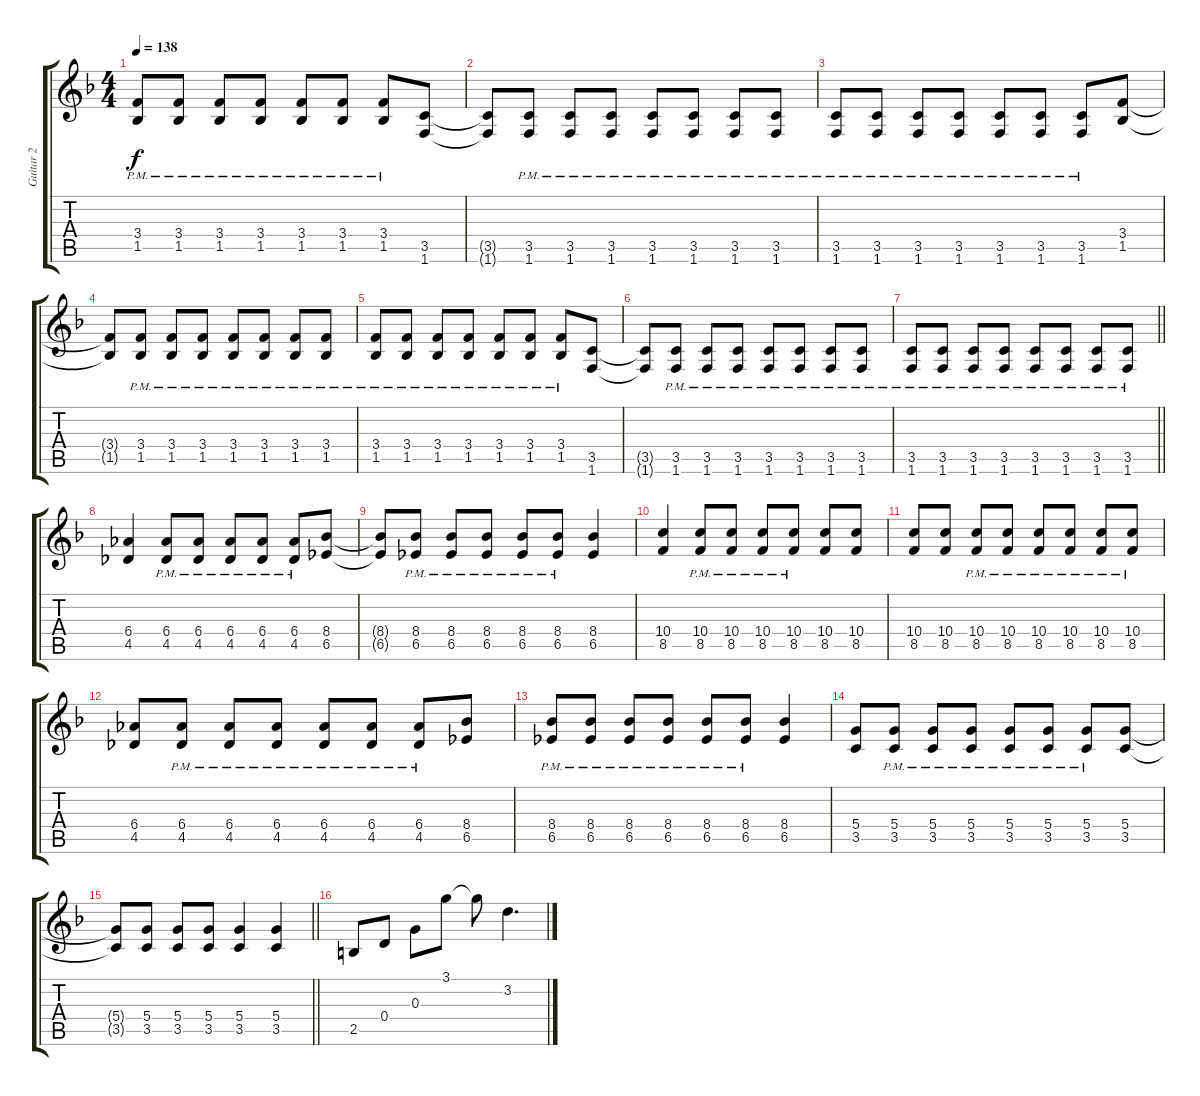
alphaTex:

\track ("Guitar 2" "Guitar 2") {instrument acousticguitarsteel}
\staff {score tabs}
\tuning (E4 B3 G3 D3 A2 E2) {hide}
\ts (4 4)
\tempo 138
\clef g2
\ks f
(3.4{pm} 1.5{pm}).8{dy f} (3.4{pm} 1.5{pm}).8 (3.4{pm} 1.5{pm}).8 (3.4{pm} 1.5{pm}).8 (3.4{pm} 1.5{pm}).8 (3.4{pm} 1.5{pm}).8 (3.4{pm} 1.5{pm}).8 (3.5 1.6).8 |
(3.5{t} 1.6{t}).8 (3.5{pm} 1.6{pm}).8 (3.5{pm} 1.6{pm}).8 (3.5{pm} 1.6{pm}).8 (3.5{pm} 1.6{pm}).8 (3.5{pm} 1.6{pm}).8 (3.5{pm} 1.6{pm}).8 (3.5{pm} 1.6{pm}).8 |
(3.5{pm} 1.6{pm}).8 (3.5{pm} 1.6{pm}).8 (3.5{pm} 1.6{pm}).8 (3.5{pm} 1.6{pm}).8 (3.5{pm} 1.6{pm}).8 (3.5{pm} 1.6{pm}).8 (3.5{pm} 1.6{pm}).8 (3.4 1.5).8 |
(3.4{t} 1.5{t}).8 (3.4{pm} 1.5{pm}).8 (3.4{pm} 1.5{pm}).8 (3.4{pm} 1.5{pm}).8 (3.4{pm} 1.5{pm}).8 (3.4{pm} 1.5{pm}).8 (3.4{pm} 1.5{pm}).8 (3.4{pm} 1.5{pm}).8 |
(3.4{pm} 1.5{pm}).8 (3.4{pm} 1.5{pm}).8 (3.4{pm} 1.5{pm}).8 (3.4{pm} 1.5{pm}).8 (3.4{pm} 1.5{pm}).8 (3.4{pm} 1.5{pm}).8 (3.4{pm} 1.5{pm}).8 (3.5 1.6).8 |
(3.5{t} 1.6{t}).8 (3.5{pm} 1.6{pm}).8 (3.5{pm} 1.6{pm}).8 (3.5{pm} 1.6{pm}).8 (3.5{pm} 1.6{pm}).8 (3.5{pm} 1.6{pm}).8 (3.5{pm} 1.6{pm}).8 (3.5{pm} 1.6{pm}).8 |
\barLineRight lightlight
(3.5{pm} 1.6{pm}).8 (3.5{pm} 1.6{pm}).8 (3.5{pm} 1.6{pm}).8 (3.5{pm} 1.6{pm}).8 (3.5{pm} 1.6{pm}).8 (3.5{pm} 1.6{pm}).8 (3.5{pm} 1.6{pm}).8 (3.5{pm} 1.6{pm}).8 |
(6.4 4.5).4 (6.4{pm} 4.5{pm}).8 (6.4{pm} 4.5{pm}).8 (6.4{pm} 4.5{pm}).8 (6.4{pm} 4.5{pm}).8 (6.4{pm} 4.5{pm}).8 (8.4 6.5).8 |
(8.4{t} 6.5{t}).8 (8.4{pm} 6.5{pm}).8 (8.4{pm} 6.5{pm}).8 (8.4{pm} 6.5{pm}).8 (8.4{pm} 6.5{pm}).8 (8.4{pm} 6.5{pm}).8 (8.4 6.5).4 |
(10.4 8.5).4 (10.4{pm} 8.5{pm}).8 (10.4{pm} 8.5{pm}).8 (10.4{pm} 8.5{pm}).8 (10.4{pm} 8.5{pm}).8 (10.4 8.5).8 (10.4 8.5).8 |
(10.4 8.5).8 (10.4 8.5).8 (10.4{pm} 8.5{pm}).8 (10.4{pm} 8.5{pm}).8 (10.4{pm} 8.5{pm}).8 (10.4{pm} 8.5{pm}).8 (10.4{pm} 8.5{pm}).8 (10.4{pm} 8.5{pm}).8 |
(6.4 4.5).8 (6.4{pm} 4.5{pm}).8 (6.4{pm} 4.5{pm}).8 (6.4{pm} 4.5{pm}).8 (6.4{pm} 4.5{pm}).8 (6.4{pm} 4.5{pm}).8 (6.4{pm} 4.5{pm}).8 (8.4 6.5).8 |
(8.4{pm} 6.5{pm}).8 (8.4{pm} 6.5{pm}).8 (8.4{pm} 6.5{pm}).8 (8.4{pm} 6.5{pm}).8 (8.4{pm} 6.5{pm}).8 (8.4{pm} 6.5{pm}).8 (8.4 6.5).4 |
(5.4 3.5).8 (5.4{pm} 3.5{pm}).8 (5.4{pm} 3.5{pm}).8 (5.4{pm} 3.5{pm}).8 (5.4{pm} 3.5{pm}).8 (5.4{pm} 3.5{pm}).8 (5.4{pm} 3.5{pm}).8 (5.4 3.5).8 |
\barLineRight lightlight
(5.4{t} 3.5{t}).8 (5.4 3.5).8 (5.4 3.5).8 (5.4 3.5).8 (5.4 3.5).4 (5.4 3.5).4 |
2.5.8{instrument electricguitarclean} 0.4.8 0.3.8 3.1.8 3.1{t}.8 3.2.4{d}
